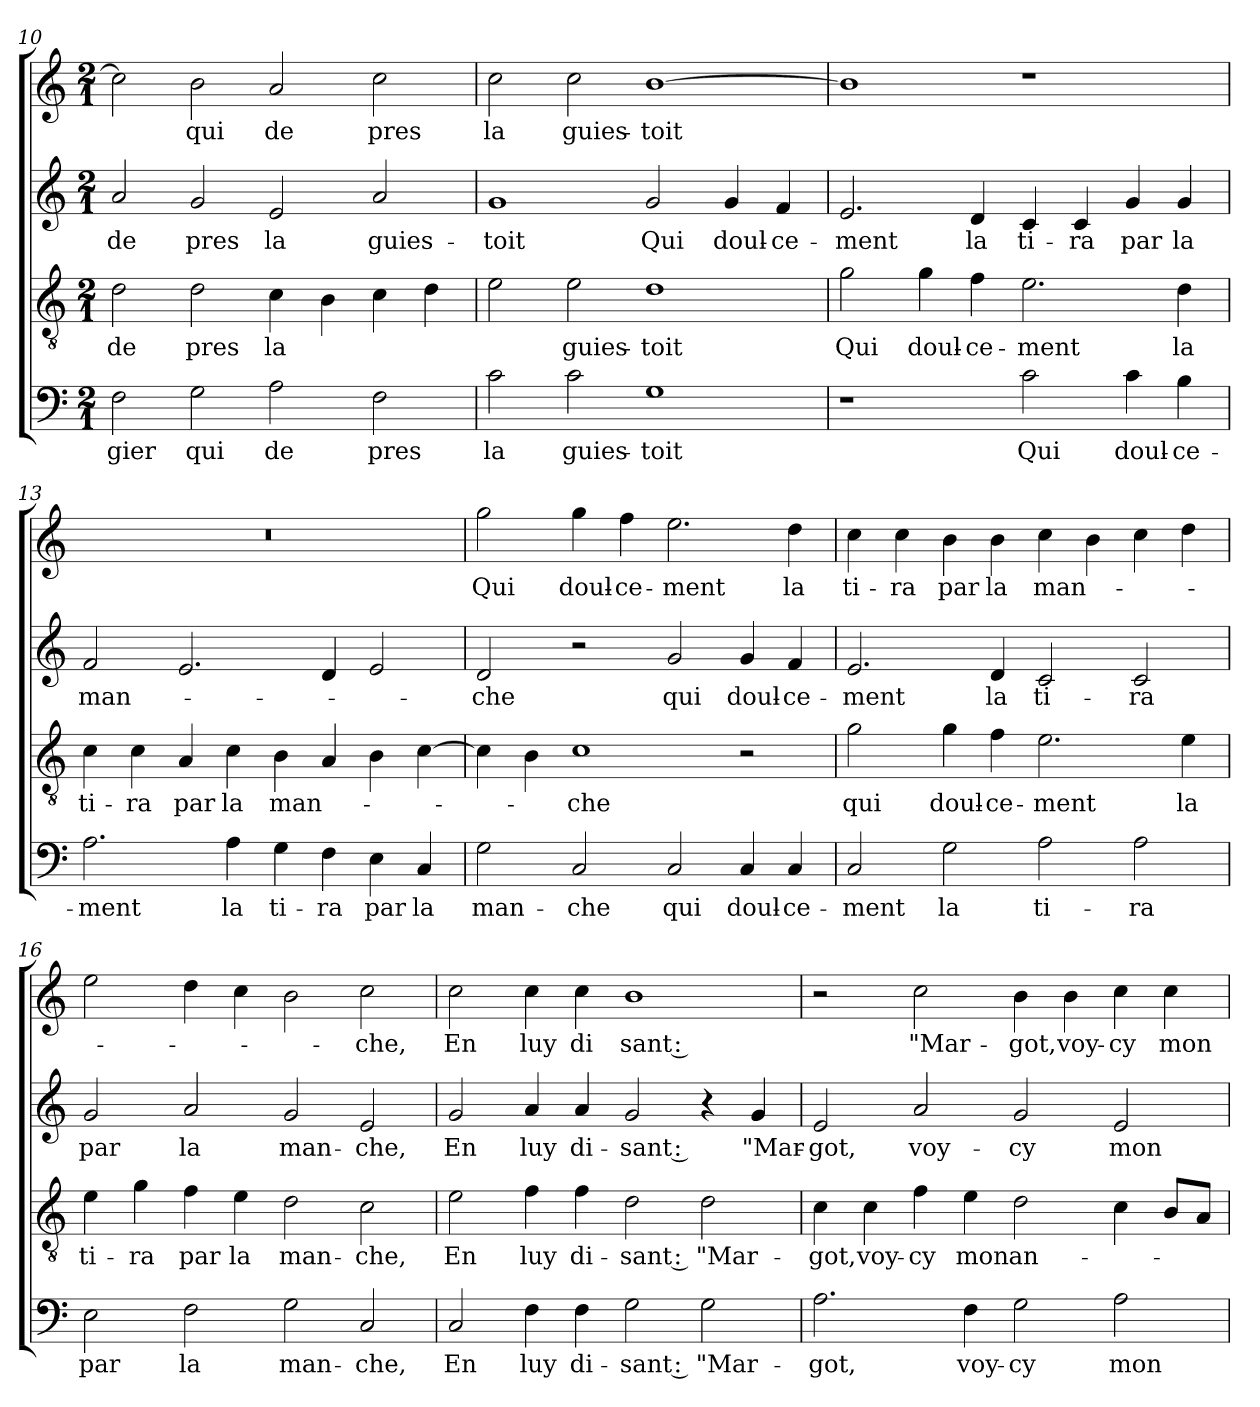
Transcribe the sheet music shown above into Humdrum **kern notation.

**kern	**text	**kern	**text	**kern	**text	**kern	**text
*part4	*part4	*part3	*part3	*part2	*part2	*part1	*part1
*staff4	*staff4	*staff3	*staff3	*staff2	*staff2	*staff1	*staff1
*clefF4	*	*clefGv2	*	*clefG2	*	*clefG2	*
*	*	*ITrd-7c-12	*	*	*	*	*
*k[]	*	*k[]	*	*k[]	*	*k[]	*
*C:	*	*C:	*	*C:	*	*C:	*
*M2/1	*	*M2/1	*	*M2/1	*	*M2/1	*
=10	=10	=10	=10	=10	=10	=10	=10
2F\	-gier	2dd\	de	2a/	de	2cc\]	.
2G\	qui	2dd\	pres	2g/	pres	2b\	qui
2A\	de	4cc\	la	2e/	la	2a/	de
.	.	4b\	.	.	.	.	.
2F\	pres	4cc\	.	2a/	guies-	2cc\	pres
.	.	4dd\	.	.	.	.	.
=11	=11	=11	=11	=11	=11	=11	=11
2c\	la	2ee\	.	1g/	-toit	2cc\	la
2c\	guies-	2ee\	guies-	.	.	2cc\	guies-
1G\	-toit	1dd\	-toit	2g/	Qui	[1b\	-toit
.	.	.	.	4g/	doul-	.	.
.	.	.	.	4f/	-ce-	.	.
=12	=12	=12	=12	=12	=12	=12	=12
1r	.	2gg\	Qui	2.e/	-ment	1b\]	.
.	.	4gg\	doul-	.	.	.	.
.	.	4ff\	-ce-	4d/	la	.	.
2c\	Qui	2.ee\	-ment	4c/	ti-	1r	.
.	.	.	.	4c/	-ra	.	.
4c\	doul-	.	.	4g/	par	.	.
4B\	-ce-	4dd\	la	4g/	la	.	.
=13	=13	=13	=13	=13	=13	=13	=13
2.A\	-ment	4cc\	ti-	2f/	man-	0r	.
.	.	4cc\	-ra	.	.	.	.
.	.	4a/	par	2.e/	.	.	.
4A\	la	4cc\	la	.	.	.	.
4G\	ti-	4b\	man-	.	.	.	.
4F\	-ra	4a/	.	4d/	.	.	.
4E\	par	4b\	.	2e/	.	.	.
4C/	la	[4cc\	.	.	.	.	.
!!LO:LB:g=z
=14	=14	=14	=14	=14	=14	=14	=14
2G\	man-	4cc\]	.	2d/	-che	2gg\	Qui
.	.	4b\	.	.	.	.	.
2C/	-che	1cc\	-che	2r	.	4gg\	doul-
.	.	.	.	.	.	4ff\	-ce-
2C/	qui	.	.	2g/	qui	2.ee\	-ment
4C/	doul-	2r	.	4g/	doul-	.	.
4C/	-ce-	.	.	4f/	-ce-	4dd\	la
=15	=15	=15	=15	=15	=15	=15	=15
2C/	-ment	2gg\	qui	2.e/	-ment	4cc\	ti-
.	.	.	.	.	.	4cc\	-ra
2G\	la	4gg\	doul-	.	.	4b\	par
.	.	4ff\	-ce-	4d/	la	4b\	la
2A\	ti-	2.ee\	-ment	2c/	ti-	4cc\	man-
.	.	.	.	.	.	4b\	.
2A\	-ra	.	.	2c/	-ra	4cc\	.
.	.	4ee\	la	.	.	4dd\	.
=16	=16	=16	=16	=16	=16	=16	=16
2E\	par	4ee\	ti-	2g/	par	2ee\	.
.	.	4gg\	-ra	.	.	.	.
2F\	la	4ff\	par	2a/	la	4dd\	.
.	.	4ee\	la	.	.	4cc\	.
2G\	man-	2dd\	man-	2g/	man-	2b\	.
2C/	-che,	2cc\	-che,	2e/	-che,	2cc\	-che,
=17	=17	=17	=17	=17	=17	=17	=17
2C/	En	2ee\	En	2g/	En	2cc\	En
4F\	luy	4ff\	luy	4a/	luy	4cc\	luy
4F\	di-	4ff\	di-	4a/	di-	4cc\	di
2G\	-sant :	2dd\	-sant :	2g/	-sant :	1b\	sant :
2G\	"Mar-	2dd\	"Mar-	4r	.	.	.
.	.	.	.	4g/	"Mar-	.	.
!!LO:PB:g=z
=18	=18	=18	=18	=18	=18	=18	=18
2.A\	-got,	4cc\	-got,	2e/	-got,	2r	.
.	.	4cc\	voy-	.	.	.	.
.	.	4ff\	-cy	2a/	voy-	2cc\	"Mar-
4F\	voy-	4ee\	mon	.	.	.	.
2G\	-cy	2dd\	an-	2g/	-cy	4b\	-got,
.	.	.	.	.	.	4b\	voy-
2A\	mon	4cc\	.	2e/	mon	4cc\	-cy
.	.	8b/L	.	.	.	4cc\	mon
.	.	8a/J	.	.	.	.	.
=	=	=	=	=	=	=	=
*-	*-	*-	*-	*-	*-	*-	*-
